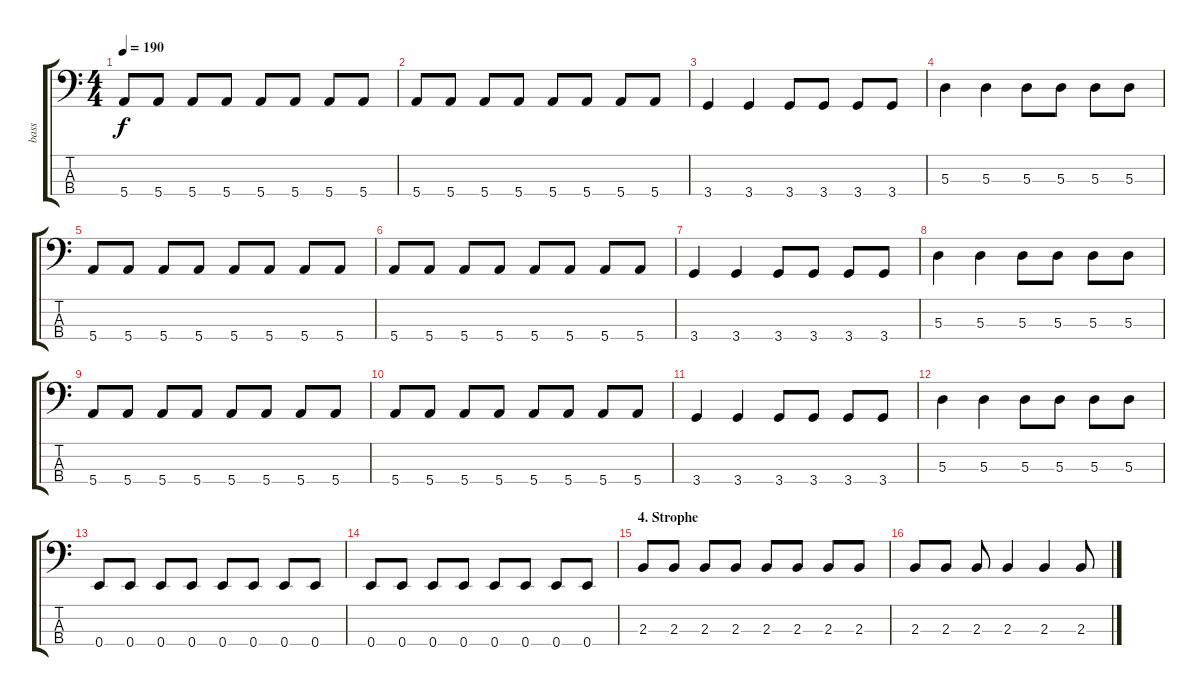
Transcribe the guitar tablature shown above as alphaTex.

\track ("bass" "bass") {instrument electricbasspick}
\staff {score tabs}
\tuning (G2 D2 A1 E1) {hide}
\ts (4 4)
\tempo 190
\clef f4
\ks c
5.4.8{dy f} 5.4.8 5.4.8 5.4.8 5.4.8 5.4.8 5.4.8 5.4.8 |
5.4.8 5.4.8 5.4.8 5.4.8 5.4.8 5.4.8 5.4.8 5.4.8 |
3.4.4 3.4.4 3.4.8 3.4.8 3.4.8 3.4.8 |
5.3.4 5.3.4 5.3.8 5.3.8 5.3.8 5.3.8 |
5.4.8 5.4.8 5.4.8 5.4.8 5.4.8 5.4.8 5.4.8 5.4.8 |
5.4.8 5.4.8 5.4.8 5.4.8 5.4.8 5.4.8 5.4.8 5.4.8 |
3.4.4 3.4.4 3.4.8 3.4.8 3.4.8 3.4.8 |
5.3.4 5.3.4 5.3.8 5.3.8 5.3.8 5.3.8 |
5.4.8 5.4.8 5.4.8 5.4.8 5.4.8 5.4.8 5.4.8 5.4.8 |
5.4.8 5.4.8 5.4.8 5.4.8 5.4.8 5.4.8 5.4.8 5.4.8 |
3.4.4 3.4.4 3.4.8 3.4.8 3.4.8 3.4.8 |
5.3.4 5.3.4 5.3.8 5.3.8 5.3.8 5.3.8 |
0.4.8 0.4.8 0.4.8 0.4.8 0.4.8 0.4.8 0.4.8 0.4.8 |
0.4.8 0.4.8 0.4.8 0.4.8 0.4.8 0.4.8 0.4.8 0.4.8 |
\section ("" "4. Strophe")
2.3.8 2.3.8 2.3.8 2.3.8 2.3.8 2.3.8 2.3.8 2.3.8 |
2.3.8 2.3.8 2.3.8 2.3.4 2.3.4 2.3.8
